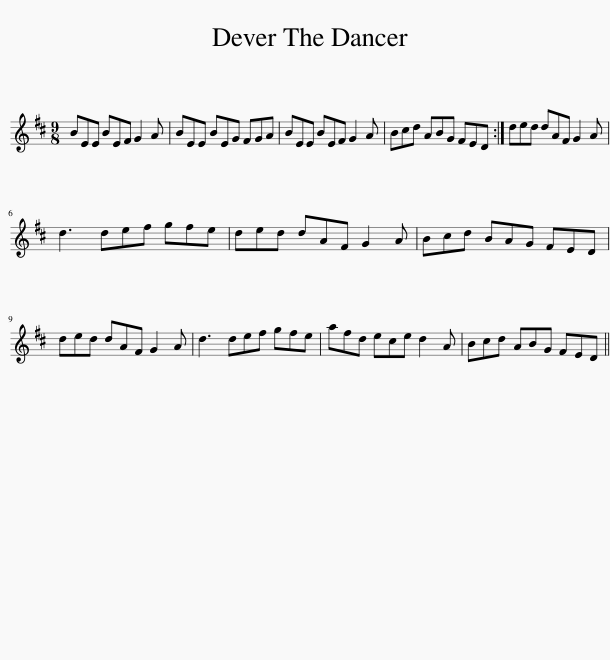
X:1
L:1/8
M:9/8
I:linebreak $
K:D
V:1 treble
V:1
 BEE BEF G2 A | BEE BEG FGA | BEE BEF G2 A | Bcd ABG FED :| ded dAF G2 A |$ %5
 d3 def gfe | ded dAF G2 A | Bcd BAG FED |$ ded dAF G2 A | d3 def gfe | %10
 afd ece d2 A | Bcd ABG FED || %12
